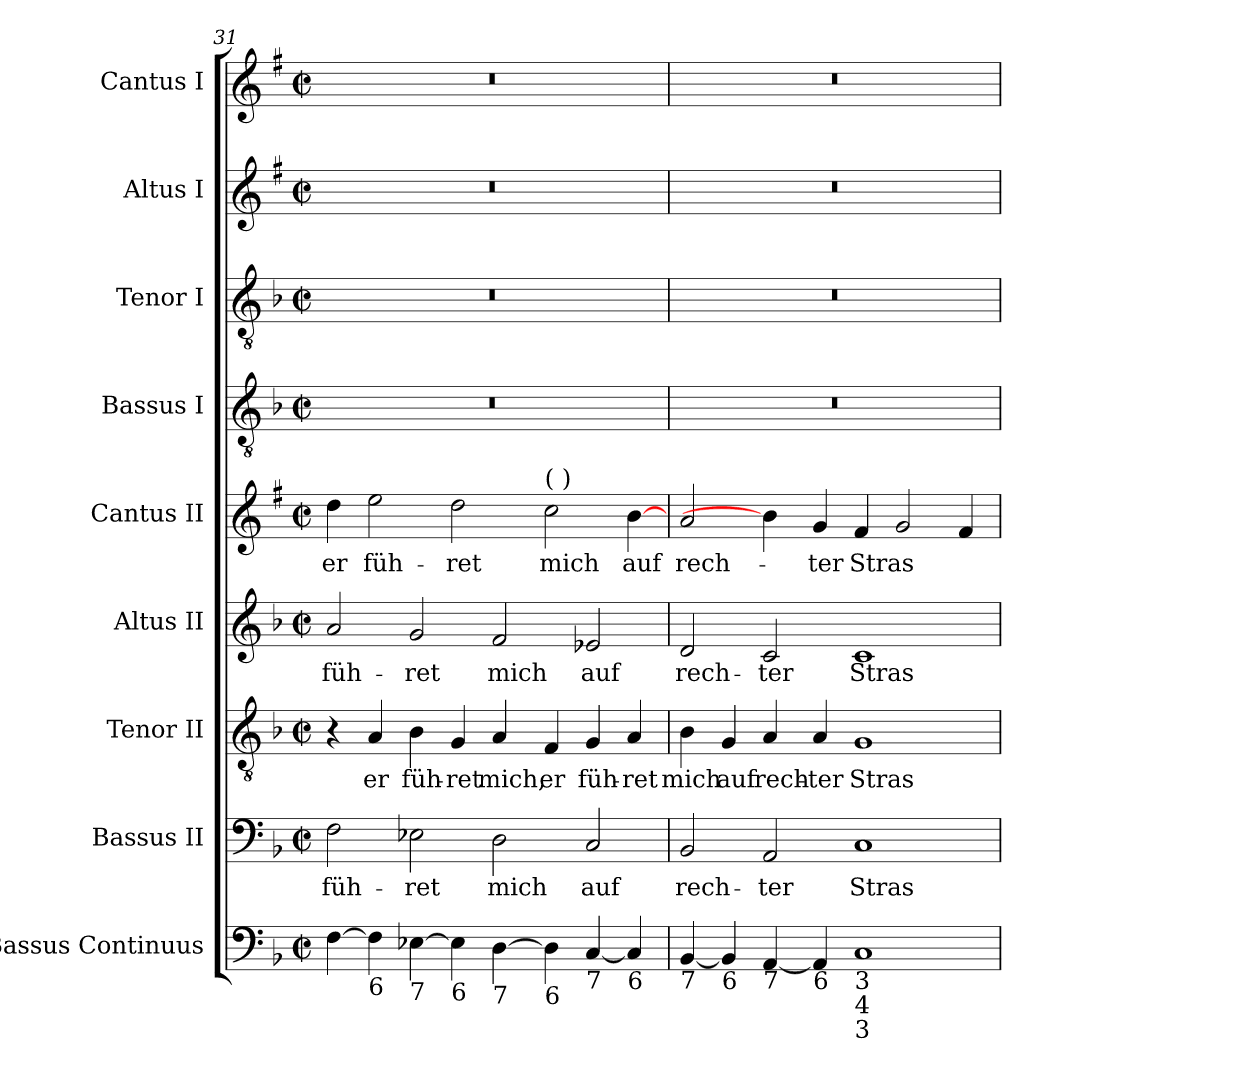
**kern	**kern	**text	**kern	**text	**kern	**text	**kern	**text	**kern	**kern	**kern	**kern
*part9	*part8	*part8	*part7	*part7	*part6	*part6	*part5	*part5	*part4	*part3	*part2	*part1
*staff9	*staff8	*staff8	*staff7	*staff7	*staff6	*staff6	*staff5	*staff5	*staff4	*staff3	*staff2	*staff1
*I"Bassus Continuus	*I"Bassus II	*	*I"Tenor II	*	*I"Altus II	*	*I"Cantus II	*	*I"Bassus I	*I"Tenor I	*I"Altus I	*I"Cantus I
*I'Bsn	*	*	*	*	*	*	*	*	*	*	*	*
*clefF4	*clefF4	*	*clefGv2	*	*clefG2	*	*clefG2	*	*clefGv2	*clefGv2	*clefG2	*clefG2
*	*	*	*	*	*	*	*ITrd1c2	*	*	*	*ITrd1c2	*ITrd1c2
*k[b-]	*k[b-]	*	*k[b-]	*	*k[b-]	*	*k[b-]	*	*k[b-]	*k[b-]	*k[b-]	*k[b-]
*F:	*F:	*	*F:	*	*F:	*	*F:	*	*F:	*F:	*F:	*F:
*M4/2	*M4/2	*	*M4/2	*	*M4/2	*	*M4/2	*	*M4/2	*M4/2	*M4/2	*M4/2
*met(c|)	*met(c|)	*	*met(c|)	*	*met(c|)	*	*met(c|)	*	*met(c|)	*met(c|)	*met(c|)	*met(c|)
=31	=31	=31	=31	=31	=31	=31	=31	=31	=31	=31	=31	=31
!	!	!LO:LY:b	!	!	!	!LO:LY:b	!	!LO:LY:b	!	!	!	!
[4F	2F	füh-	4r	.	2a	füh-	4cc	er	0r	0r	0r	0r
!LO:TX:b:t=6	!	!	!	!	!	!	!	!	!	!	!	!
!	!	!	!	!LO:LY:b	!	!	!	!LO:LY:b	!	!	!	!
4F]	.	.	4A	er	.	.	2dd	füh-	.	.	.	.
!LO:TX:b:t=7	!	!	!	!	!	!	!	!	!	!	!	!
!	!	!LO:LY:b	!	!LO:LY:b	!	!LO:LY:b	!	!	!	!	!	!
[4E-X	2E-X	-ret	4B-	füh-	2g	-ret	.	.	.	.	.	.
!LO:TX:b:t=6	!	!	!	!	!	!	!	!	!	!	!	!
!	!	!	!	!LO:LY:b	!	!	!	!LO:LY:b	!	!	!	!
4E-]	.	.	4G	-ret	.	.	2cc	-ret	.	.	.	.
!LO:TX:b:t=7	!	!	!	!	!	!	!	!	!	!	!	!
!	!	!LO:LY:b	!	!LO:LY:b	!	!LO:LY:b	!	!	!	!	!	!
[4D	2D	mich	4A	mich,	2f	mich	.	.	.	.	.	.
!	!	!	!	!	!	!	!LO:TX:a:t=(  )	!	!	!	!	!
!LO:TX:b:t=6	!	!	!	!	!	!	!	!	!	!	!	!
!	!	!	!	!LO:LY:b	!	!	!	!LO:LY:b	!	!	!	!
4D]	.	.	4F	er	.	.	2b-	mich	.	.	.	.
!LO:TX:b:t=7	!	!	!	!	!	!	!	!	!	!	!	!
!	!	!LO:LY:b	!	!LO:LY:b	!	!LO:LY:b	!	!	!	!	!	!
[4C	2C	auf	4G	füh-	2e-X	auf	.	.	.	.	.	.
!LO:TX:b:t=6	!	!	!	!	!	!	!	!	!	!	!	!
!	!	!	!	!LO:LY:b	!	!	!	!LO:LY:b	!	!	!	!
4C]	.	.	4A	-ret	.	.	[4a	auf	.	.	.	.
=32	=32	=32	=32	=32	=32	=32	=32	=32	=32	=32	=32	=32
!LO:TX:b:t=7	!	!	!	!	!	!	!	!	!	!	!	!
!	!	!LO:LY:b	!	!LO:LY:b	!	!LO:LY:b	!	!LO:LY:b	!	!	!	!
[4BB-	2BB-	rech-	4B-	mich	2d	rech-	2g	rech-	0r	0r	0r	0r
!LO:TX:b:t=6	!	!	!	!	!	!	!	!	!	!	!	!
!	!	!	!	!LO:LY:b	!	!	!	!	!	!	!	!
4BB-]	.	.	4G	auf	.	.	.	.	.	.	.	.
!LO:TX:b:t=7	!	!	!	!	!	!	!	!	!	!	!	!
!	!	!LO:LY:b	!	!LO:LY:b	!	!LO:LY:b	!	!	!	!	!	!
[4AA	2AA	-ter	4A	rech-	2c	-ter	4a]	.	.	.	.	.
!LO:TX:b:t=6	!	!	!	!	!	!	!	!	!	!	!	!
!	!	!	!	!LO:LY:b	!	!	!	!LO:LY:b	!	!	!	!
4AA]	.	.	4A	-ter	.	.	4f	-ter	.	.	.	.
!LO:TX:b:t=3	!	!	!	!	!	!	!	!	!	!	!	!
!LO:TX:b:t=4	!	!	!	!	!	!	!	!	!	!	!	!
!LO:TX:b:t=3	!	!	!	!	!	!	!	!	!	!	!	!
!	!	!LO:LY:b	!	!LO:LY:b	!	!LO:LY:b	!	!LO:LY:b	!	!	!	!
1C	1C	Stras-	1G	Stras-	1c	Stras-	4e	Stras	.	.	.	.
.	.	.	.	.	.	.	2f	.	.	.	.	.
.	.	.	.	.	.	.	4e	.	.	.	.	.
=	=	=	=	=	=	=	=	=	=	=	=	=
*-	*-	*-	*-	*-	*-	*-	*-	*-	*-	*-	*-	*-
